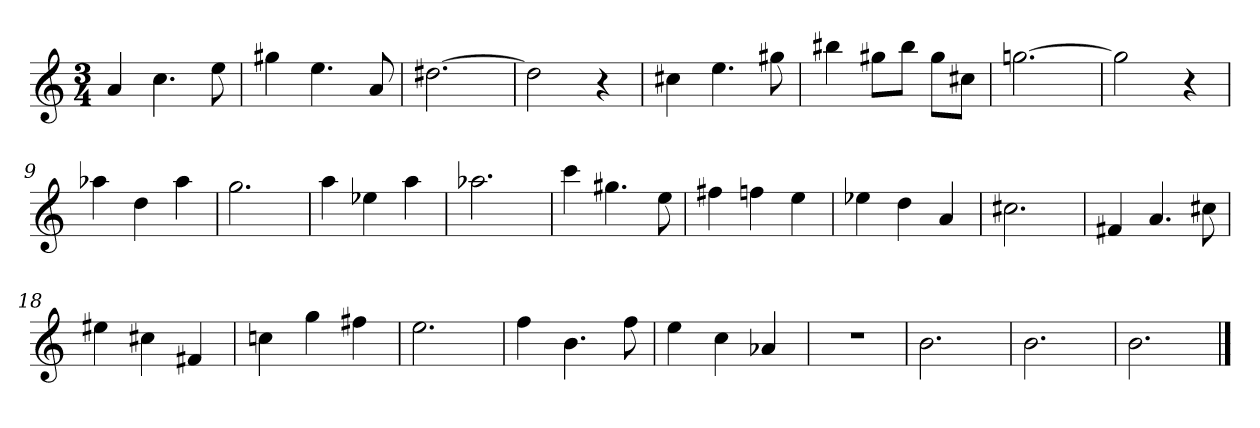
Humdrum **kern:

**kern
*part1
*staff1
*clefG2
*k[]
*C:
*M3/4
=1
4a/
4.cc\
8ee\
=2
4gg#X\
4.ee\
8a/
=3
[2.dd#X\
=4
2dd#\]
4r
=5
4cc#X\
4.ee\
8gg#X\
=6
4bb#X\
8gg#X\L
8bb#\J
8gg#\L
8cc#X\J
=7
[2.ggn\
=8
2gg\]
4r
=9
4aa-X\
4dd\
4aa-\
=10
2.gg\
=11
4aa\
4ee-X\
4aa\
=12
2.aa-X\
=13
4ccc\
4.gg#X\
8ee\
=14
4ff#X\
4ffn\
4ee\
=15
4ee-X\
4dd\
4a/
=16
2.cc#X\
=17
4f#X/
4.a/
8cc#X\
=18
4ee#X\
4cc#X\
4f#X/
=19
4ccn\
4gg\
4ff#X\
=20
2.ee\
=21
4ff\
4.b\
8ff\
=22
4ee\
4cc\
4a-X/
=23
2.r
=24
2.b\
=25
2.b\
=26
2.b\
==
*-
